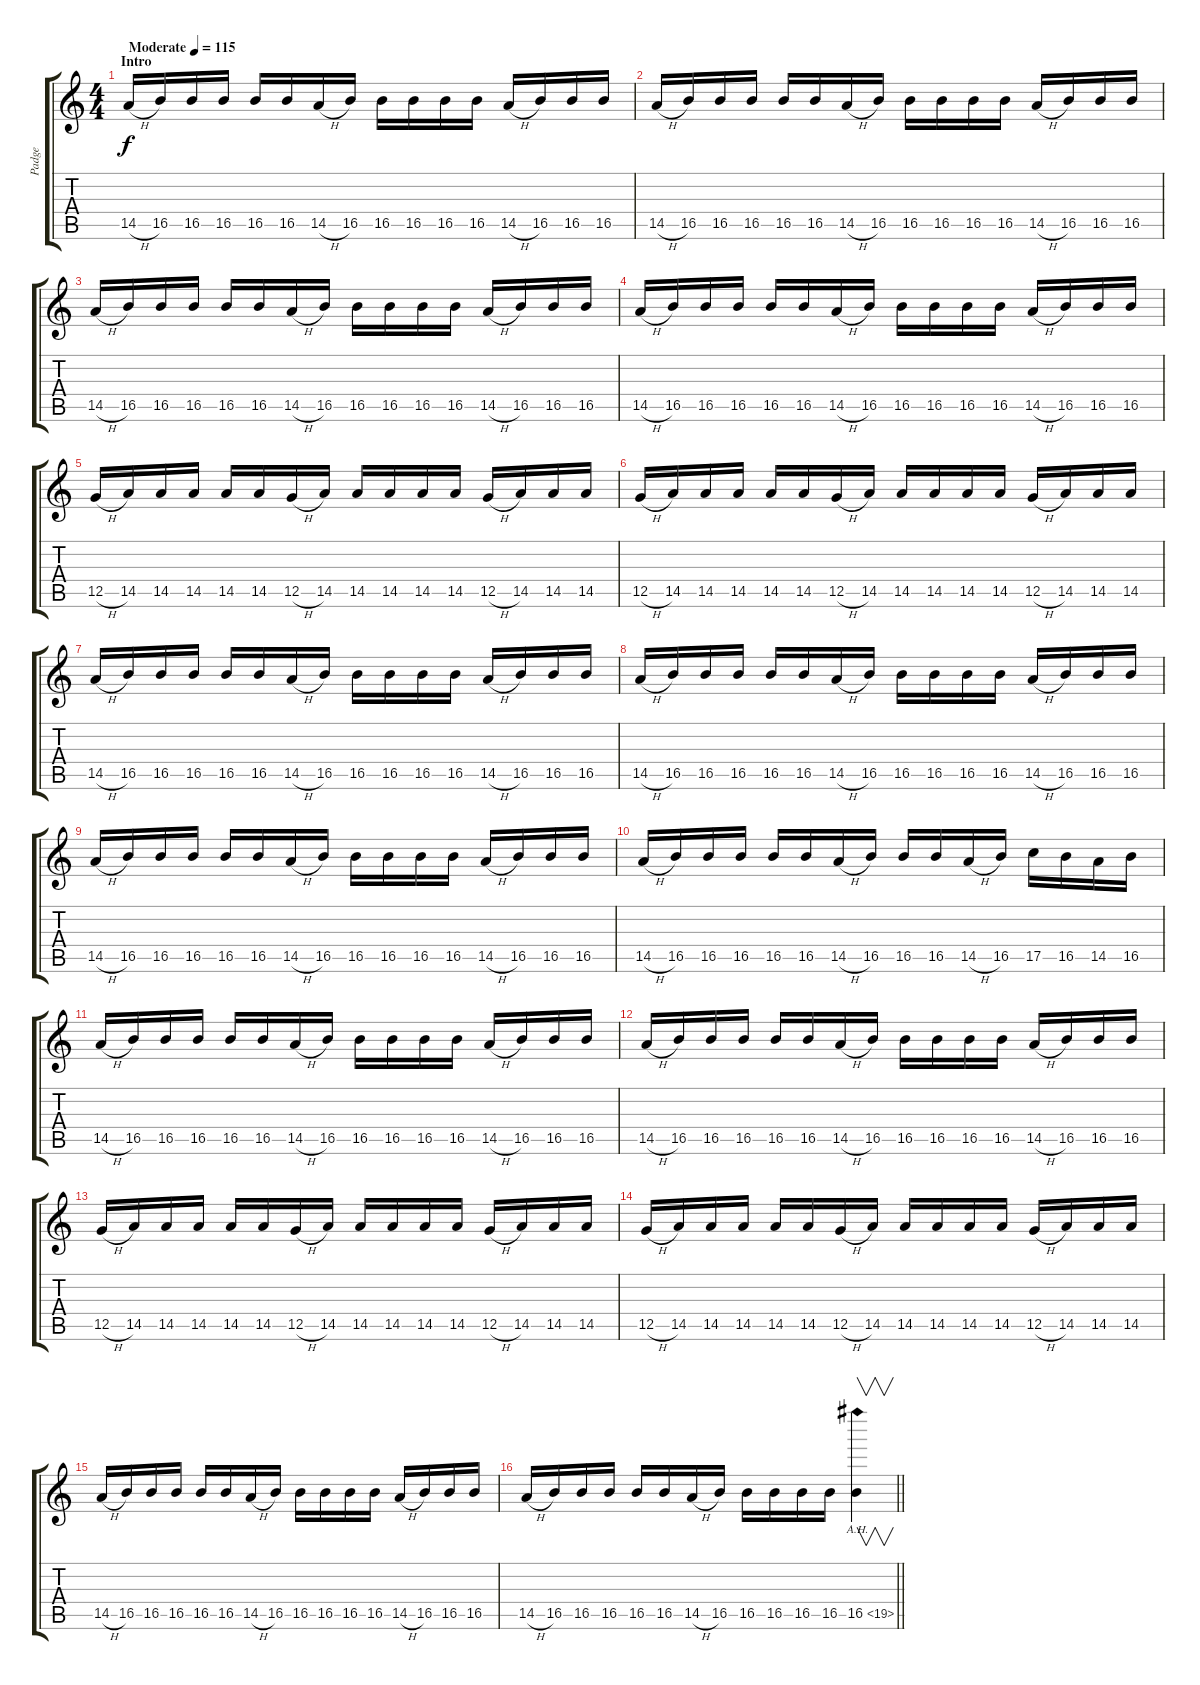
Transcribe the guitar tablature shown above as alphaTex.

\track ("Padge" "Padge") {instrument distortionguitar}
\staff {score tabs}
\tuning (D4 A3 F3 C3 G2 D2) {hide}
\ts (4 4)
\section ("" "Intro")
\tempo (115 "Moderate")
\clef g2
\ks c
14.5{h}.16{dy f volume 16 balance 8 instrument distortionguitar} 16.5.16 16.5.16 16.5.16 16.5.16 16.5.16 14.5{h}.16 16.5.16 16.5.16 16.5.16 16.5.16 16.5.16 14.5{h}.16 16.5.16 16.5.16 16.5.16 |
14.5{h}.16 16.5.16 16.5.16 16.5.16 16.5.16 16.5.16 14.5{h}.16 16.5.16 16.5.16 16.5.16 16.5.16 16.5.16 14.5{h}.16 16.5.16 16.5.16 16.5.16 |
14.5{h}.16 16.5.16 16.5.16 16.5.16 16.5.16 16.5.16 14.5{h}.16 16.5.16 16.5.16 16.5.16 16.5.16 16.5.16 14.5{h}.16 16.5.16 16.5.16 16.5.16 |
14.5{h}.16 16.5.16 16.5.16 16.5.16 16.5.16 16.5.16 14.5{h}.16 16.5.16 16.5.16 16.5.16 16.5.16 16.5.16 14.5{h}.16 16.5.16 16.5.16 16.5.16 |
12.5{h}.16 14.5.16 14.5.16 14.5.16 14.5.16 14.5.16 12.5{h}.16 14.5.16 14.5.16 14.5.16 14.5.16 14.5.16 12.5{h}.16 14.5.16 14.5.16 14.5.16 |
12.5{h}.16 14.5.16 14.5.16 14.5.16 14.5.16 14.5.16 12.5{h}.16 14.5.16 14.5.16 14.5.16 14.5.16 14.5.16 12.5{h}.16 14.5.16 14.5.16 14.5.16 |
14.5{h}.16 16.5.16 16.5.16 16.5.16 16.5.16 16.5.16 14.5{h}.16 16.5.16 16.5.16 16.5.16 16.5.16 16.5.16 14.5{h}.16 16.5.16 16.5.16 16.5.16 |
14.5{h}.16 16.5.16 16.5.16 16.5.16 16.5.16 16.5.16 14.5{h}.16 16.5.16 16.5.16 16.5.16 16.5.16 16.5.16 14.5{h}.16 16.5.16 16.5.16 16.5.16 |
14.5{h}.16 16.5.16 16.5.16 16.5.16 16.5.16 16.5.16 14.5{h}.16 16.5.16 16.5.16 16.5.16 16.5.16 16.5.16 14.5{h}.16 16.5.16 16.5.16 16.5.16 |
14.5{h}.16 16.5.16 16.5.16 16.5.16 16.5.16 16.5.16 14.5{h}.16 16.5.16 16.5.16 16.5.16 14.5{h}.16 16.5.16 17.5.16 16.5.16 14.5.16 16.5.16 |
14.5{h}.16 16.5.16 16.5.16 16.5.16 16.5.16 16.5.16 14.5{h}.16 16.5.16 16.5.16 16.5.16 16.5.16 16.5.16 14.5{h}.16 16.5.16 16.5.16 16.5.16 |
14.5{h}.16 16.5.16 16.5.16 16.5.16 16.5.16 16.5.16 14.5{h}.16 16.5.16 16.5.16 16.5.16 16.5.16 16.5.16 14.5{h}.16 16.5.16 16.5.16 16.5.16 |
12.5{h}.16 14.5.16 14.5.16 14.5.16 14.5.16 14.5.16 12.5{h}.16 14.5.16 14.5.16 14.5.16 14.5.16 14.5.16 12.5{h}.16 14.5.16 14.5.16 14.5.16 |
12.5{h}.16 14.5.16 14.5.16 14.5.16 14.5.16 14.5.16 12.5{h}.16 14.5.16 14.5.16 14.5.16 14.5.16 14.5.16 12.5{h}.16 14.5.16 14.5.16 14.5.16 |
14.5{h}.16 16.5.16 16.5.16 16.5.16 16.5.16 16.5.16 14.5{h}.16 16.5.16 16.5.16 16.5.16 16.5.16 16.5.16 14.5{h}.16 16.5.16 16.5.16 16.5.16 |
\barLineRight lightlight
14.5{h}.16 16.5.16 16.5.16 16.5.16 16.5.16 16.5.16 14.5{h}.16 16.5.16 16.5.16 16.5.16 16.5.16 16.5.16 16.5{ah 3}.4{v}
